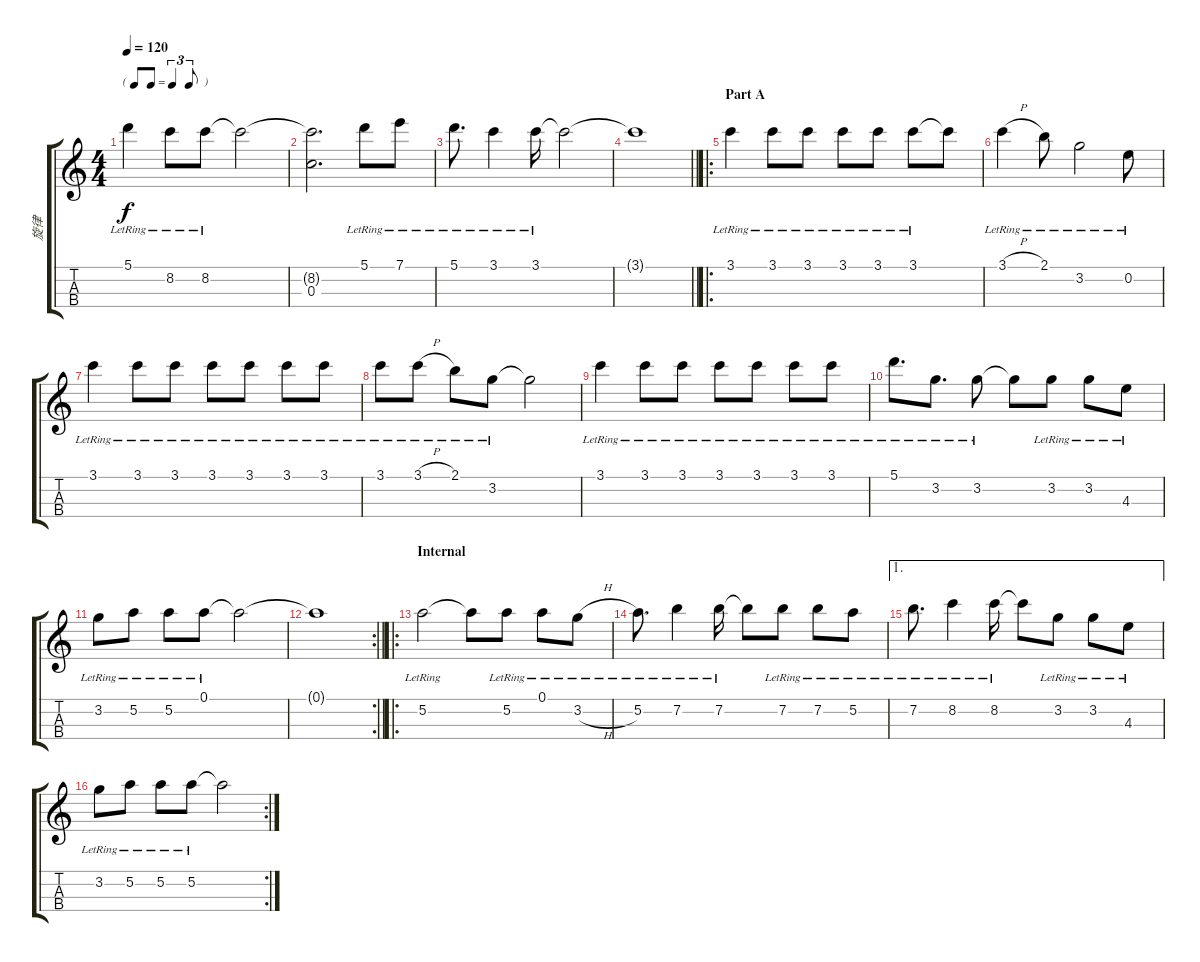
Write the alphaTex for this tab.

\track ("旋律" "旋律") {instrument acousticguitarnylon}
\staff {score tabs}
\tuning (A4 E4 C4 G4) {hide}
\ts (4 4)
\tf triplet8th
\tempo 120
\clef g2
\ks c
5.1{lr}.4{dy f} 8.2{lr}.8 8.2{lr}.8 8.2{t}.2 |
(8.2{t} 0.3).2{d} 5.1{lr}.8 7.1{lr}.8 |
5.1{lr}.8{d} 3.1{lr}.4 3.1{lr}.16 3.1{t}.2 |
\barLineRight lightlight
3.1{t}.1 |
\ro
\section ("" "Part A")
3.1{lr}.4 3.1{lr}.8 3.1{lr}.8 3.1{lr}.8 3.1{lr}.8 3.1{lr}.8 3.1{t}.8 |
3.1{h lr}.4 2.1{lr}.8 3.2{lr}.2 0.2{lr}.8 |
3.1{lr}.4 3.1{lr}.8 3.1{lr}.8 3.1{lr}.8 3.1{lr}.8 3.1{lr}.8 3.1{lr}.8 |
3.1{lr}.8 3.1{h lr}.8 2.1{lr}.8 3.2{lr}.8 3.2{t}.2 |
3.1{lr}.4 3.1{lr}.8 3.1{lr}.8 3.1{lr}.8 3.1{lr}.8 3.1{lr}.8 3.1{lr}.8 |
5.1{lr}.8{d} 3.2{lr}.8{d} 3.2{lr}.8 3.2{t}.8 3.2{lr}.8 3.2{lr}.8 4.3{lr}.8 |
3.2{lr}.8 5.2{lr}.8 5.2{lr}.8 0.1{lr}.8 0.1{t}.2 |
\rc 2
\barLineRight lightlight
0.1{t}.1 |
\ro
\section ("" "Internal")
5.2{lr}.2 5.2{t}.8 5.2{lr}.8 0.1{lr}.8 3.2{h lr}.8 |
5.2{lr}.8{d} 7.2{lr}.4 7.2{lr}.16 7.2{t}.8 7.2{lr}.8 7.2{lr}.8 5.2{lr}.8 |
\ae 1
7.2{lr}.8{d} 8.2{lr}.4 8.2{lr}.16 8.2{t}.8 3.2{lr}.8 3.2{lr}.8 4.3{lr}.8 |
\rc 2
3.2{lr}.8 5.2{lr}.8 5.2{lr}.8 5.2{lr}.8 5.2{t}.2
